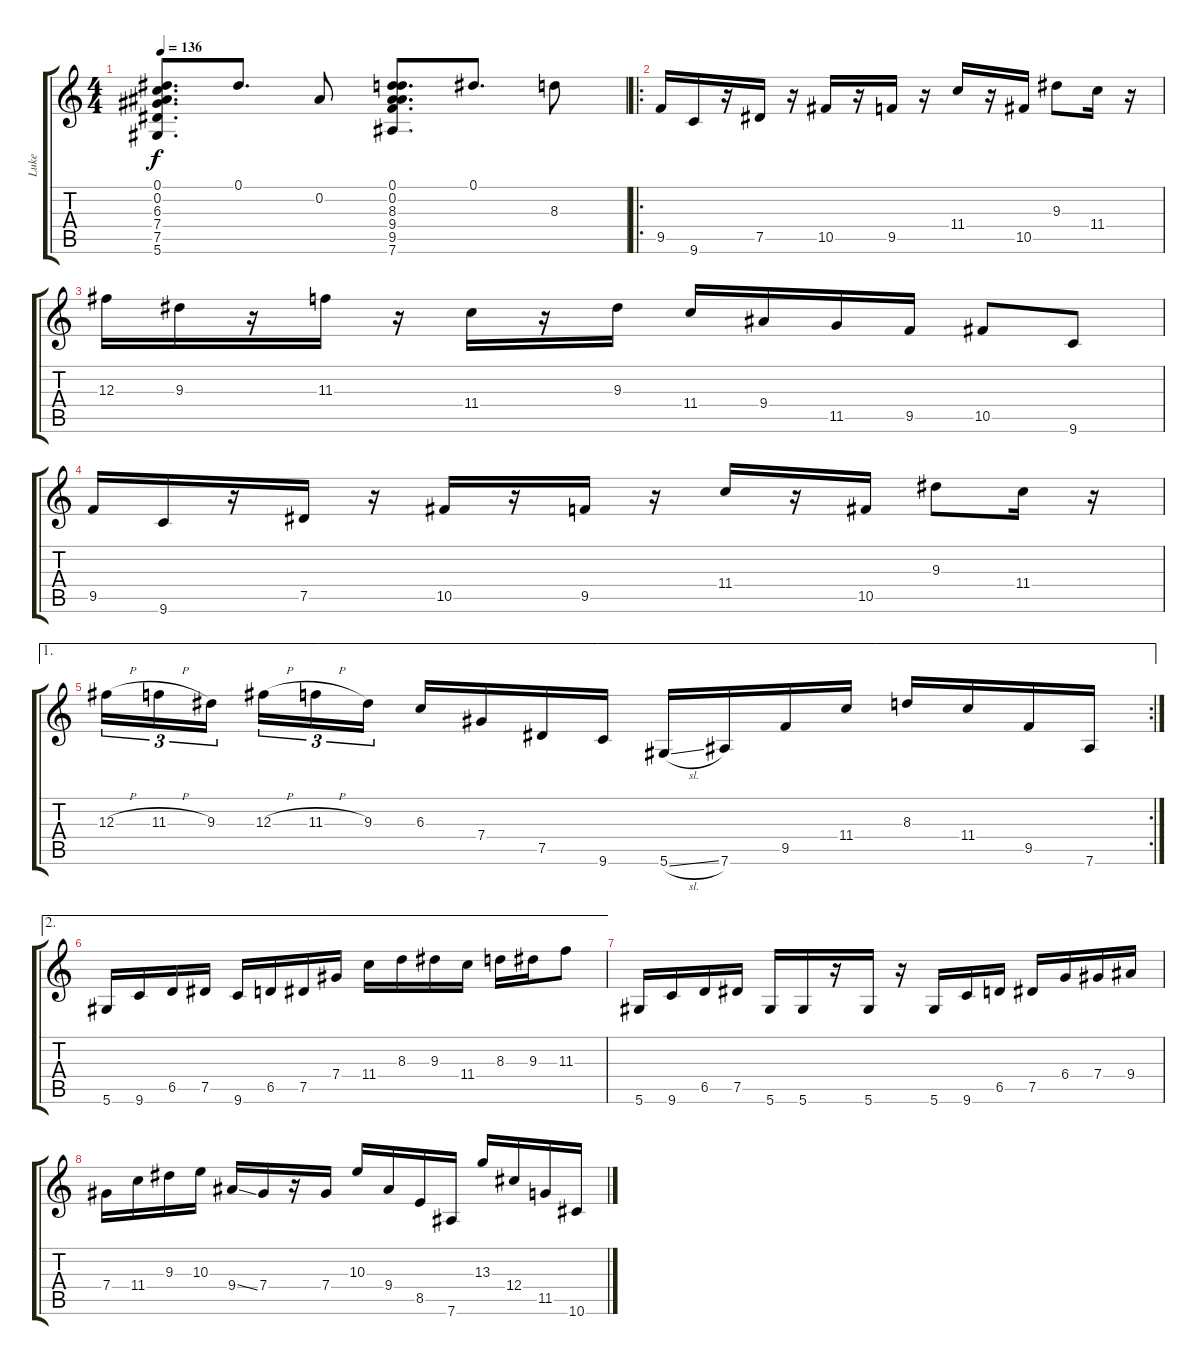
\track ("Luke" "Luke") {instrument overdrivenguitar}
\staff {score tabs}
\tuning (Eb4 Bb3 Gb3 Db3 Ab2 Eb2) {hide}
\ts (4 4)
\tempo 136
\clef g2
\ks c
(0.1 0.2 6.3 7.4 7.5 5.6).8{d dy f} 0.1.8{d} 0.2.8 (0.1 0.2 8.3 9.4 9.5 7.6).8{d} 0.1.8{d} 8.3.8 |
\ro
9.5.16 9.6.16 r.16 7.5.16 r.16 10.5.16 r.16 9.5.16 r.16 11.4.16 r.16 10.5.16 9.3.8 11.4.16 r.16 |
12.3.16 9.3.16 r.16 11.3.16 r.16 11.4.16 r.16 9.3.16 11.4.16 9.4.16 11.5.16 9.5.16 10.5.8 9.6.8 |
9.5.16 9.6.16 r.16 7.5.16 r.16 10.5.16 r.16 9.5.16 r.16 11.4.16 r.16 10.5.16 9.3.8 11.4.16 r.16 |
\ae 1
\rc 2
12.3{h}.16{tu (3 2)} 11.3{h}.16{tu (3 2)} 9.3.16{tu (3 2) beam splitsecondary} 12.3{h}.16{tu (3 2)} 11.3{h}.16{tu (3 2)} 9.3.16{tu (3 2)} 6.3.16 7.4.16 7.5.16 9.6.16 5.6{sl}.16 7.6.16 9.5.16 11.4.16 8.3.16 11.4.16 9.5.16 7.6.16 |
\ae 2
5.6.16 9.6.16 6.5.16 7.5.16 9.6.16 6.5.16 7.5.16 7.4.16 11.4.16 8.3.16 9.3.16 11.4.16 8.3.16 9.3.16 11.3.8 |
5.6.16 9.6.16 6.5.16 7.5.16 5.6.16 5.6.16 r.16 5.6.16 r.16 5.6.16 9.6.16 6.5.16 7.5.16 6.4.16 7.4.16 9.4.16 |
7.4.16 11.4.16 9.3.16 10.3.16 9.4{ss}.16 7.4.16 r.16 7.4.16 10.3.16 9.4.16 8.5.16 7.6.16 13.3.16 12.4.16 11.5.16 10.6.16
